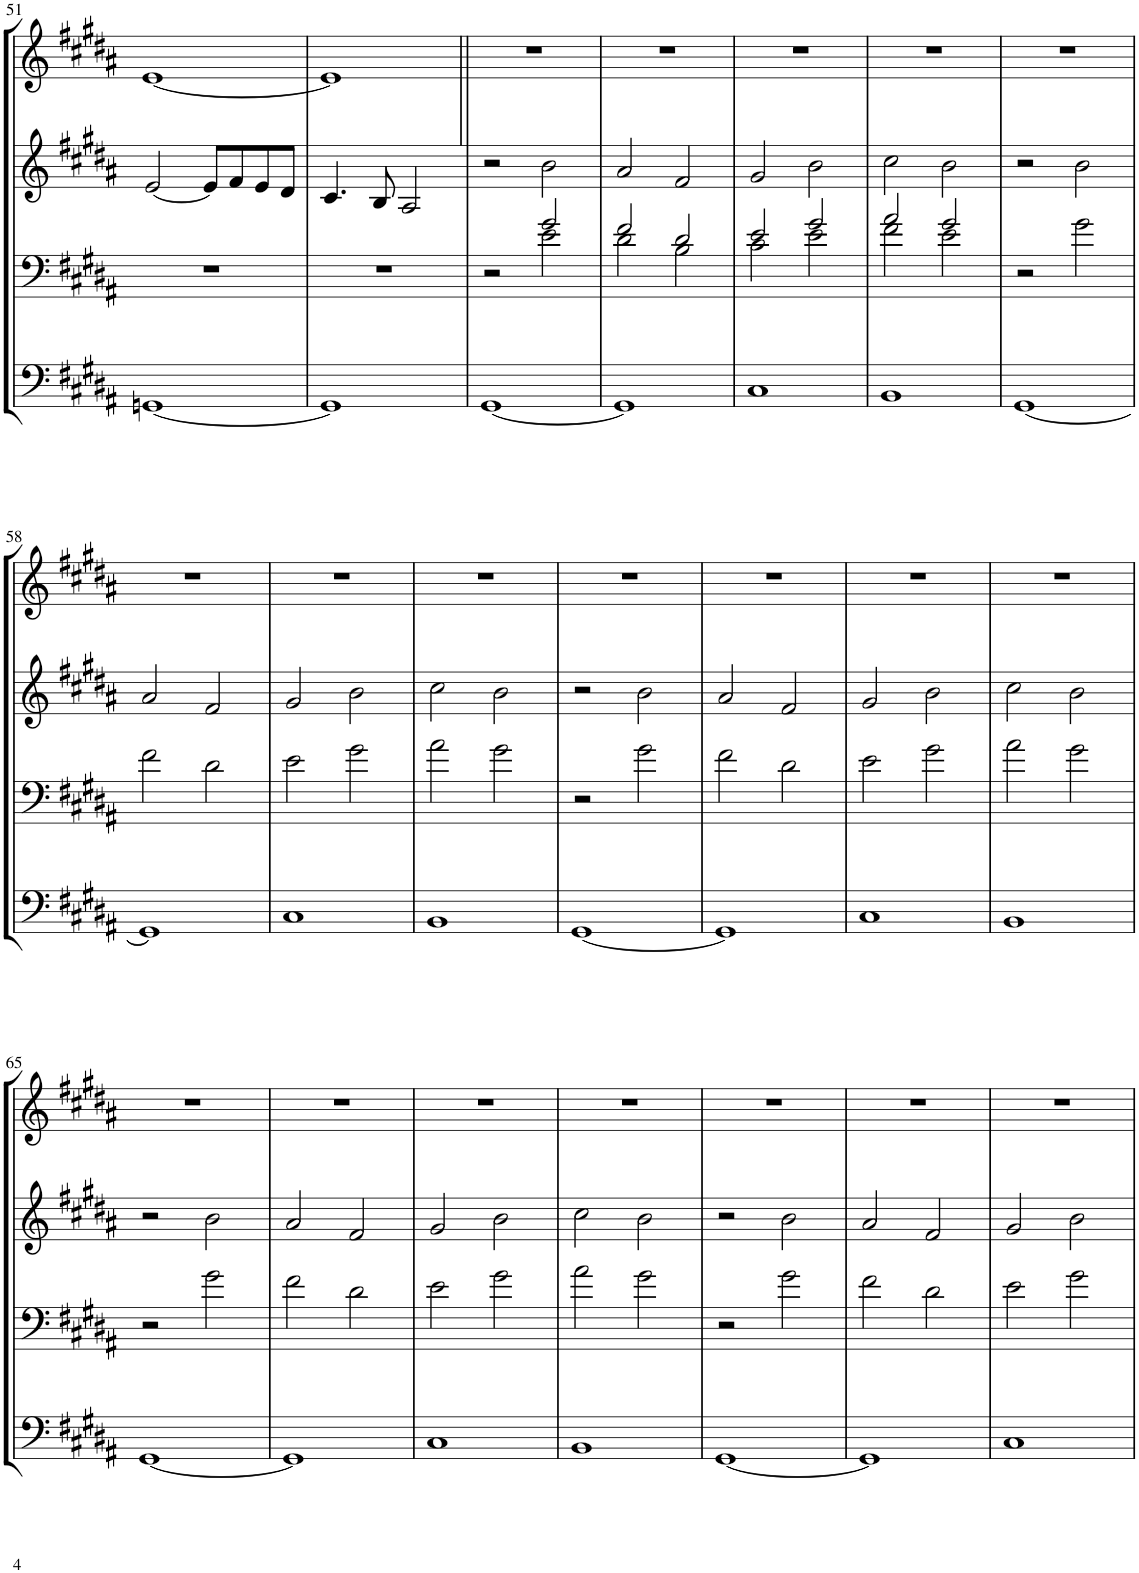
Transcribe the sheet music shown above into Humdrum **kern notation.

**kern	**kern	**kern	**kern
*part4	*part3	*part2	*part1
*staff4	*staff3	*staff2	*staff1
*I"Tuba	*I"Trombone	*I"Bb Trumpet 2	*I"Bb Trumpet 1
*I'Tba	*I'Trb	*I'Tpt	*I'Tpt
!!LO:PB:g=z
*clefF4	*clefF4	*clefG2	*clefG2
*	*	*ITrd1c2	*ITrd1c2
*k[f#c#g#d#a#]	*k[f#c#g#d#a#]	*k[f#c#g#d#a#]	*k[f#c#g#d#a#]
*M4/4	*M4/4	*M4/4	*M4/4
=51	=51	=51	=51
[1GGn	1r	[2e/	[1e
.	.	8e/L]	.
.	.	8f#/	.
.	.	8e/	.
.	.	8d#/J	.
=52	=52	=52	=52
1GG]	1r	4.c#/	1e]
.	.	8B/	.
.	.	2A#/	.
=53||	=53||	=53||	=53||
*	*^	*	*
[1GG#	2r	2ryy	2r	1r
.	2g#/	2e\	2b\	.
=54	=54	=54	=54	=54
1GG#]	2f#/	2d#\	2a#/	1r
.	2d#/	2B\	2f#/	.
=55	=55	=55	=55	=55
1C#	2e/	2c#\	2g#/	1r
.	2g#/	2e\	2b\	.
=56	=56	=56	=56	=56
1BB	2a#/	2f#\	2cc#\	1r
.	2g#/	2e\	2b\	.
*	*v	*v	*	*
=57	=57	=57	=57
[1GG#	2r	2r	1r
.	2g#\	2b\	.
!!LO:LB:g=z
=58	=58	=58	=58
1GG#]	2f#\	2a#/	1r
.	2d#\	2f#/	.
=59	=59	=59	=59
1C#	2e\	2g#/	1r
.	2g#\	2b\	.
=60	=60	=60	=60
1BB	2a#\	2cc#\	1r
.	2g#\	2b\	.
=61	=61	=61	=61
[1GG#	2r	2r	1r
.	2g#\	2b\	.
=62	=62	=62	=62
1GG#]	2f#\	2a#/	1r
.	2d#\	2f#/	.
=63	=63	=63	=63
1C#	2e\	2g#/	1r
.	2g#\	2b\	.
=64	=64	=64	=64
1BB	2a#\	2cc#\	1r
.	2g#\	2b\	.
!!LO:LB:g=z
=65	=65	=65	=65
[1GG#	2r	2r	1r
.	2g#\	2b\	.
=66	=66	=66	=66
1GG#]	2f#\	2a#/	1r
.	2d#\	2f#/	.
=67	=67	=67	=67
1C#	2e\	2g#/	1r
.	2g#\	2b\	.
=68	=68	=68	=68
1BB	2a#\	2cc#\	1r
.	2g#\	2b\	.
=69	=69	=69	=69
[1GG#	2r	2r	1r
.	2g#\	2b\	.
=70	=70	=70	=70
1GG#]	2f#\	2a#/	1r
.	2d#\	2f#/	.
=71	=71	=71	=71
1C#	2e\	2g#/	1r
.	2g#\	2b\	.
=	=	=	=
*-	*-	*-	*-
